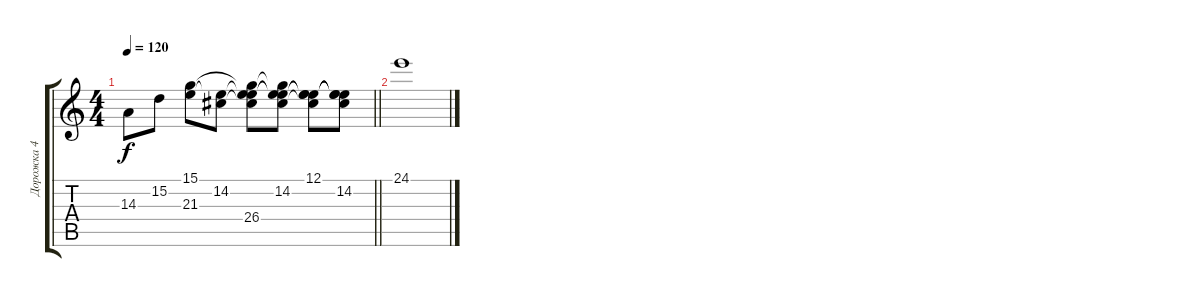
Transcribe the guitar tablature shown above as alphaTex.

\track ("Дорожка 4" "Дорожка 4") {instrument brightacousticpiano}
\staff {score tabs}
\tuning (E4 B3 G3 D3 A2 E2) {hide}
\ts (4 4)
\tempo 120
\clef g2
\barLineRight lightlight
\ks c
14.3.8{dy f} 15.2{t}.8 (15.1{t} 21.3).8 (14.2 21.3{t}).8 (15.1{t} 14.2{t} 21.3{t} 26.4).8 (15.1{t} 14.2 21.3{t} 26.4{t}).8 (12.1 14.2{t} 21.3{t} 26.4{t}).8 (12.1{t} 14.2 21.3{t} 26.4{t}).8 |
24.1.1
